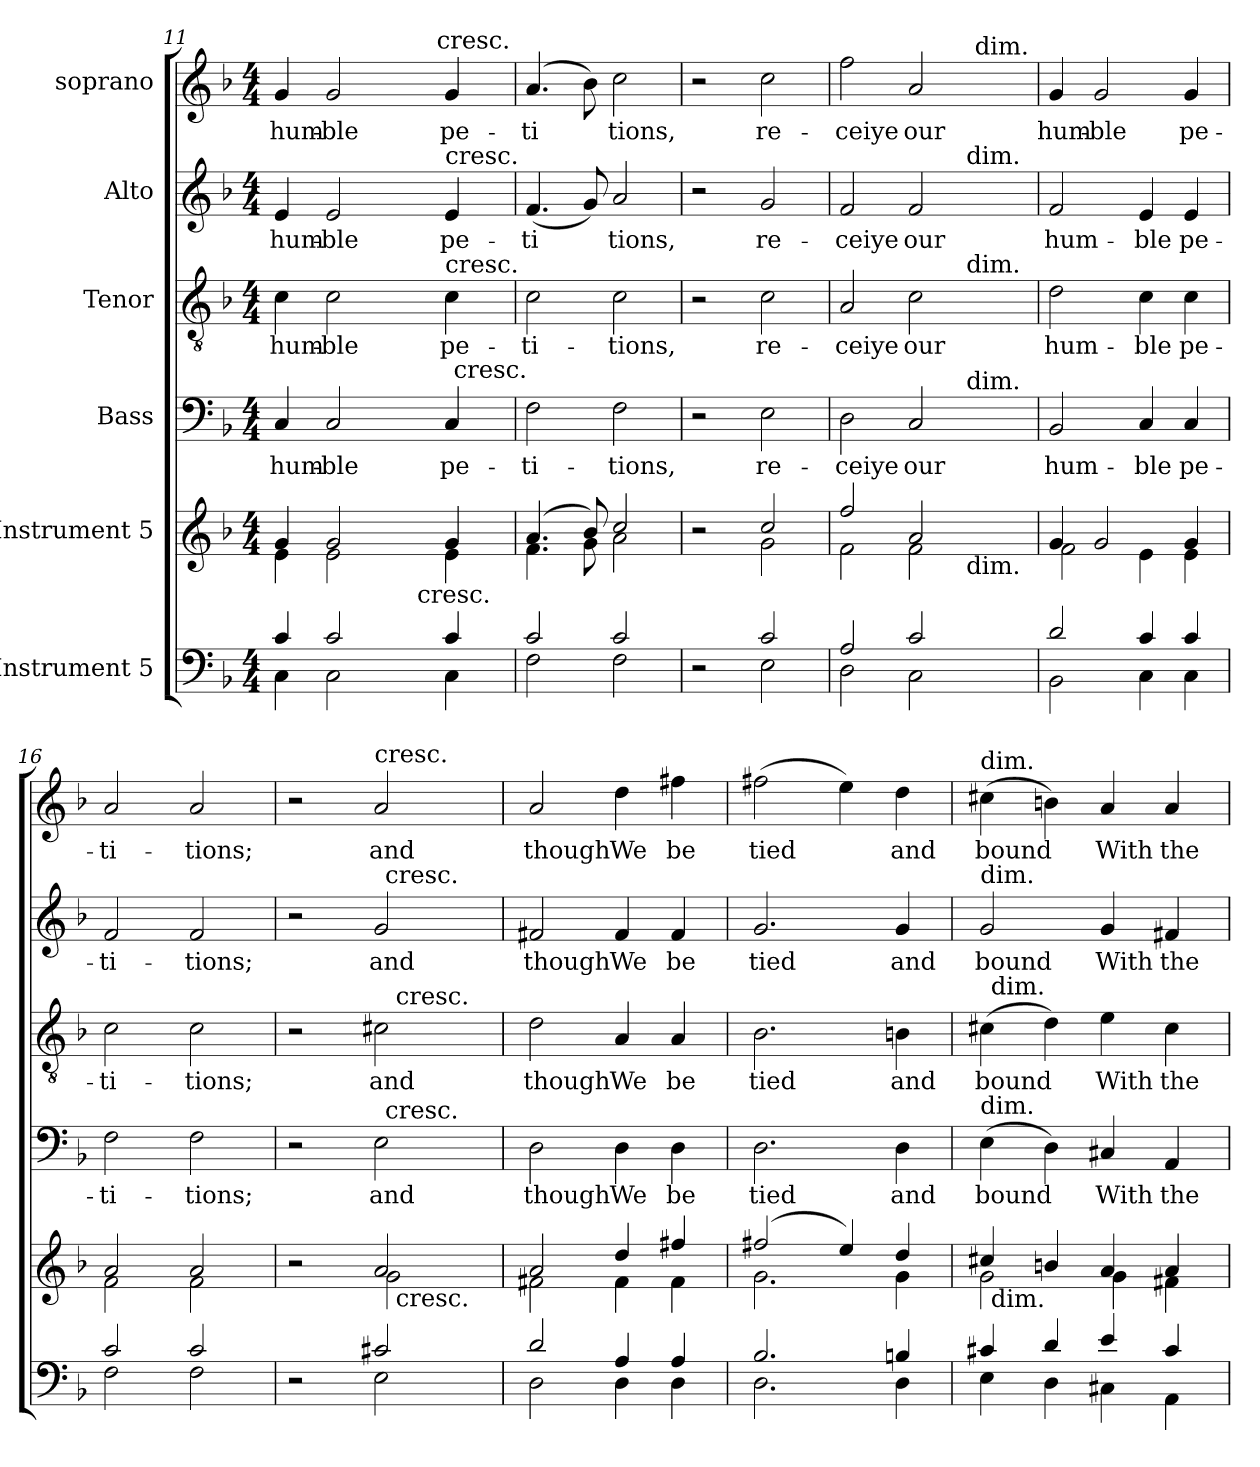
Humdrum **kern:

**kern	**kern	**kern	**text	**kern	**text	**kern	**text	**kern	**text
*part6	*part5	*part4	*part4	*part3	*part3	*part2	*part2	*part1	*part1
*staff6	*staff5	*staff4	*staff4	*staff3	*staff3	*staff2	*staff2	*staff1	*staff1
*I"Instrument 5	*I"Instrument 5	*I"Bass	*	*I"Tenor	*	*I"Alto	*	*I"soprano	*
*clefF4	*clefG2	*clefF4	*	*clefGv2	*	*clefG2	*	*clefG2	*
*k[b-]	*k[b-]	*k[b-]	*	*k[b-]	*	*k[b-]	*	*k[b-]	*
*F:	*F:	*F:	*	*F:	*	*F:	*	*F:	*
*M4/4	*M4/4	*M4/4	*	*M4/4	*	*M4/4	*	*M4/4	*
=11	=11	=11	=11	=11	=11	=11	=11	=11	=11
*^	*^	*	*	*	*	*	*	*	*
!	!	!	!	!	!LO:LY:b:cj	!	!LO:LY:b:cj	!	!LO:LY:b:cj	!	!LO:LY:b:cj
*	*^	*	*	*^	*	*	*	*	*	*^	*
4c/	4C\	2ryy	4g/	4e\	4C/	2ryy	hum-	4c\	hum-	4e/	hum-	4g/	2ryy	hum-
!	!	!	!	!	!	!	!LO:LY:b:cj	!	!LO:LY:b:cj	!	!LO:LY:b:cj	!	!	!LO:LY:b:cj
2c/	2C\	.	2g/	2e\	2C/	.	-ble	2c\	-ble	2e/	-ble	2g/	.	-ble
.	.	8ryy	.	.	.	4ryy	.	.	.	.	.	.	8...ryy	.
.	.	32.ryy	.	.	.	.	.	.	.	.	.	.	.	.
!	!	!LO:TX:a:t=cresc.	!	!	!	!	!	!	!	!	!	!	!	!
.	.	4ryy	.	.	.	.	.	.	.	.	.	.	.	.
!	!	!	!	!	!	!	!	!	!	!	!	!	!LO:TX:a:t=cresc.	!
.	.	.	.	.	.	.	.	.	.	.	.	.	4ryy	.
!	!	!	!	!	!	!	!	!	!	!LO:TX:a:t=cresc.	!	!	!	!
!	!	!	!	!	!	!	!	!LO:TX:a:t=cresc.	!	!	!	!	!	!
!	!	!	!	!	!	!	!LO:LY:b:cj	!	!LO:LY:b:cj	!	!LO:LY:b:cj	!	!	!LO:LY:b:cj
4c/	4C\	.	4g/	4e\	4C/	64ryy	pe-	4c\	pe-	4e/	pe-	4g/	.	pe-
!	!	!	!	!	!	!LO:TX:a:t=cresc.	!	!	!	!	!	!	!	!
.	.	.	.	.	.	8...ryy	.	.	.	.	.	.	.	.
.	.	16ryy	.	.	.	.	.	.	.	.	.	.	.	.
.	.	64ryy	.	.	.	.	.	.	.	.	.	.	64ryy	.
=12	=12	=12	=12	=12	=12	=12	=12	=12	=12	=12	=12	=12	=12	=12
!	!	!	!	!	!	!	!LO:LY:b:cj	!	!LO:LY:b:cj	!	!LO:LY:b:cj	!	!	!LO:LY:b:cj
*	*v	*v	*	*	*v	*v	*	*	*	*	*	*v	*v	*
2c/	2F\	(>4.a/	4.f\	2F\	-ti-	2c\	-ti-	(<4.f/	-ti-	(>4.a/	-ti-
!	!	!	!	!	!	!	!	!	!LO:LY:b:cj	!	!LO:LY:b:cj
.	.	8b-/)	8g\	.	.	.	.	8g/)	--	8b-\)	--
!	!	!	!	!	!LO:LY:b:cj	!	!LO:LY:b:cj	!	!LO:LY:b:cj	!	!LO:LY:b:cj
2c/	2F\	2cc/	2a\	2F\	-tions,	2c\	-tions,	2a/	-tions,	2cc\	-tions,
!!LO:PB:g=z
=13	=13	=13	=13	=13	=13	=13	=13	=13	=13	=13	=13
2r	2ryy	2r	2ryy	2r	.	2r	.	2r	.	2r	.
!	!	!	!	!	!LO:LY:b:cj	!	!LO:LY:b:cj	!	!LO:LY:b:cj	!	!LO:LY:b:cj
2c/	2E\	2cc/	2g\	2E\	re-	2c\	re-	2g/	re-	2cc\	re-
=14	=14	=14	=14	=14	=14	=14	=14	=14	=14	=14	=14
!	!	!	!	!	!LO:LY:b:cj	!	!LO:LY:b:cj	!	!LO:LY:b:cj	!	!LO:LY:b:cj
*	*	*	*^	*^	*	*^	*	*^	*	*^	*
2A/	2D\	2ff/	2f\	2ryy	2D\	2ryy	-ceiye	2A/	2ryy	-ceiye	2f/	2ryy	-ceiye	2ff\	2ryy	-ceiye
!	!	!	!	!	!	!	!LO:LY:b:cj	!	!	!LO:LY:b:cj	!	!	!LO:LY:b:cj	!	!	!LO:LY:b:cj
2c/	2C\	2a/	2f\	8ryy	2C/	8ryy	our	2c\	8ryy	our	2f/	8ryy	our	2a/	8..ryy	our
.	.	.	.	16ryy	.	16ryy	.	.	16ryy	.	.	16ryy	.	.	.	.
.	.	.	.	64ryy	.	64ryy	.	.	64ryy	.	.	64ryy	.	.	.	.
!	!	!	!	!	!	!	!	!	!	!	!	!LO:TX:a:t=dim.	!	!	!	!
!	!	!	!	!	!	!	!	!	!LO:TX:a:t=dim.	!	!	!	!	!	!	!
!	!	!	!	!	!	!LO:TX:a:t=dim.	!	!	!	!	!	!	!	!	!	!
!	!	!	!	!LO:TX:b:t=dim.	!	!	!	!	!	!	!	!	!	!	!	!
.	.	.	.	4ryy	.	4ryy	.	.	4ryy	.	.	4ryy	.	.	.	.
!	!	!	!	!	!	!	!	!	!	!	!	!	!	!	!LO:TX:a:t=dim.	!
.	.	.	.	.	.	.	.	.	.	.	.	.	.	.	4ryy	.
.	.	.	.	32.ryy	.	32.ryy	.	.	32.ryy	.	.	32.ryy	.	.	.	.
.	.	.	.	.	.	.	.	.	.	.	.	.	.	.	32ryy	.
=15	=15	=15	=15	=15	=15	=15	=15	=15	=15	=15	=15	=15	=15	=15	=15	=15
!	!	!	!	!	!	!	!LO:LY:b:cj	!	!	!LO:LY:b:cj	!	!	!LO:LY:b:cj	!	!	!LO:LY:b:cj
*	*	*	*v	*v	*	*	*	*v	*v	*	*v	*v	*	*v	*v	*
*	*	*	*	*v	*v	*	*	*	*	*	*	*
2d/	2BB-\	4g/	2f\	2BB-/	hum-	2d\	hum-	2f/	hum-	4g/	hum-
!	!	!	!	!	!	!	!	!	!	!	!LO:LY:b:cj
.	.	2g/	.	.	.	.	.	.	.	2g/	-ble
!	!	!	!	!	!LO:LY:b:cj	!	!LO:LY:b:cj	!	!LO:LY:b:cj	!	!
4c/	4C\	.	4e\	4C/	-ble	4c\	-ble	4e/	-ble	.	.
!	!	!	!	!	!LO:LY:b:cj	!	!LO:LY:b:cj	!	!LO:LY:b:cj	!	!LO:LY:b:cj
4c/	4C\	4g/	4e\	4C/	pe-	4c\	pe-	4e/	pe-	4g/	pe-
=16	=16	=16	=16	=16	=16	=16	=16	=16	=16	=16	=16
!	!	!	!	!	!LO:LY:b:cj	!	!LO:LY:b:cj	!	!LO:LY:b:cj	!	!LO:LY:b:cj
2c/	2F\	2a/	2f\	2F\	-ti-	2c\	-ti-	2f/	-ti-	2a/	-ti-
!	!	!	!	!	!LO:LY:b:cj	!	!LO:LY:b:cj	!	!LO:LY:b:cj	!	!LO:LY:b:cj
2c/	2F\	2a/	2f\	2F\	-tions;	2c\	-tions;	2f/	-tions;	2a/	-tions;
=17	=17	=17	=17	=17	=17	=17	=17	=17	=17	=17	=17
*	*	*	*^	*^	*	*^	*	*^	*	*	*
2r	2ryy	2r	2ryy	2ryy	2r	2ryy	.	2r	2ryy	.	2r	2ryy	.	2r	.
!	!	!	!	!	!	!	!	!	!	!	!	!	!	!LO:TX:a:t=cresc.	!
!	!	!	!	!	!	!	!LO:LY:b:cj	!	!	!LO:LY:b:cj	!	!	!LO:LY:b:cj	!	!LO:LY:b:cj
2c#X/	2E\	2a/	2g\	32ryy	2E\	64ryy	and	2c#X\	32ryy	and	2g/	64ryy	and	2a/	and
!	!	!	!	!	!	!	!	!	!	!	!	!LO:TX:a:t=cresc.	!	!	!
!	!	!	!	!	!	!LO:TX:a:t=cresc.	!	!	!	!	!	!	!	!	!
.	.	.	.	.	.	4ryy	.	.	.	.	.	4ryy	.	.	.
!	!	!	!	!	!	!	!	!	!LO:TX:a:t=cresc.	!	!	!	!	!	!
!	!	!	!	!LO:TX:b:t=cresc.	!	!	!	!	!	!	!	!	!	!	!
.	.	.	.	4...ryy	.	.	.	.	4...ryy	.	.	.	.	.	.
.	.	.	.	.	.	8...ryy	.	.	.	.	.	8...ryy	.	.	.
=18	=18	=18	=18	=18	=18	=18	=18	=18	=18	=18	=18	=18	=18	=18	=18
!	!	!	!	!	!	!	!LO:LY:b:cj	!	!	!LO:LY:b:cj	!	!	!LO:LY:b:cj	!	!LO:LY:b:cj
*	*	*	*v	*v	*	*	*	*v	*v	*	*v	*v	*	*	*
*	*	*	*	*v	*v	*	*	*	*	*	*	*
2d/	2D\	2a/	2f#X\	2D\	though	2d\	though	2f#X/	though	2a/	though
!	!	!	!	!	!LO:LY:b:cj	!	!LO:LY:b:cj	!	!LO:LY:b:cj	!	!LO:LY:b:cj
4A/	4D\	4dd/	4f#\	4D\	We	4A/	We	4f#/	We	4dd\	We
!	!	!	!	!	!LO:LY:b:cj	!	!LO:LY:b:cj	!	!LO:LY:b:cj	!	!LO:LY:b:cj
4A/	4D\	4ff#X/	4f#\	4D\	be	4A/	be	4f#/	be	4ff#X\	be
=19	=19	=19	=19	=19	=19	=19	=19	=19	=19	=19	=19
!	!	!	!	!	!LO:LY:b:cj	!	!LO:LY:b:cj	!	!LO:LY:b:cj	!	!LO:LY:b:cj
2.B-/	2.D\	(>2ff#X/	2.g\	2.D\	tied	2.B-\	tied	2.g/	tied	(>2ff#X\	tied
!	!	!	!	!	!	!	!	!	!	!	!LO:LY:b:cj
.	.	4ee/)	.	.	.	.	.	.	.	4ee\)	.
!	!	!	!	!	!LO:LY:b:cj	!	!LO:LY:b:cj	!	!LO:LY:b:cj	!	!LO:LY:b:cj
4Bn/	4D\	4dd/	4g\	4D\	and	4Bn\	and	4g/	and	4dd\	and
!!LO:PB:g=z
=20	=20	=20	=20	=20	=20	=20	=20	=20	=20	=20	=20
!	!	!	!	!	!	!	!	!	!	!LO:TX:a:t=dim.	!
!	!	!	!	!	!	!	!	!LO:TX:a:t=dim.	!	!	!
!	!	!	!	!LO:TX:a:t=dim.	!	!	!	!	!	!	!
!	!	!	!	!	!LO:LY:b:cj	!	!LO:LY:b:cj	!	!LO:LY:b:cj	!	!LO:LY:b:cj
*	*	*	*^	*	*	*^	*	*	*	*	*
4c#X/	4E\	4cc#X/	2g\	64ryy	(>4E\	bound	(>4c#X\	64ryy	bound	2g/	bound	(>4cc#X\	bound
!	!	!	!	!	!	!	!	!LO:TX:a:t=dim.	!	!	!	!	!
!	!	!	!	!LO:TX:b:t=dim.	!	!	!	!	!	!	!	!	!
.	.	.	.	2ryy	.	.	.	2ryy	.	.	.	.	.
!	!	!	!	!	!	!LO:LY:b:cj	!	!	!LO:LY:b:cj	!	!	!	!LO:LY:b:cj
4d/	4D\	4bn/	.	.	4D\)	.	4d\)	.	.	.	.	4bn\)	.
!	!	!	!	!	!	!LO:LY:b:cj	!	!	!LO:LY:b:cj	!	!LO:LY:b:cj	!	!LO:LY:b:cj
4e/	4C#X\	4a/	4g\	.	4C#X/	With	4e\	.	With	4g/	With	4a/	With
.	.	.	.	4ryy	.	.	.	4ryy	.	.	.	.	.
!	!	!	!	!	!	!LO:LY:b:cj	!	!	!LO:LY:b:cj	!	!LO:LY:b:cj	!	!LO:LY:b:cj
4c#/	4AA\	4a/	4f#X\	.	4AA/	the	4c#\	.	the	4f#X/	the	4a/	the
.	.	.	.	8...ryy	.	.	.	8...ryy	.	.	.	.	.
*v	*v	*	*	*	*	*	*v	*v	*	*	*	*	*
*	*v	*v	*v	*	*	*	*	*	*	*	*
=	=	=	=	=	=	=	=	=	=
*-	*-	*-	*-	*-	*-	*-	*-	*-	*-
